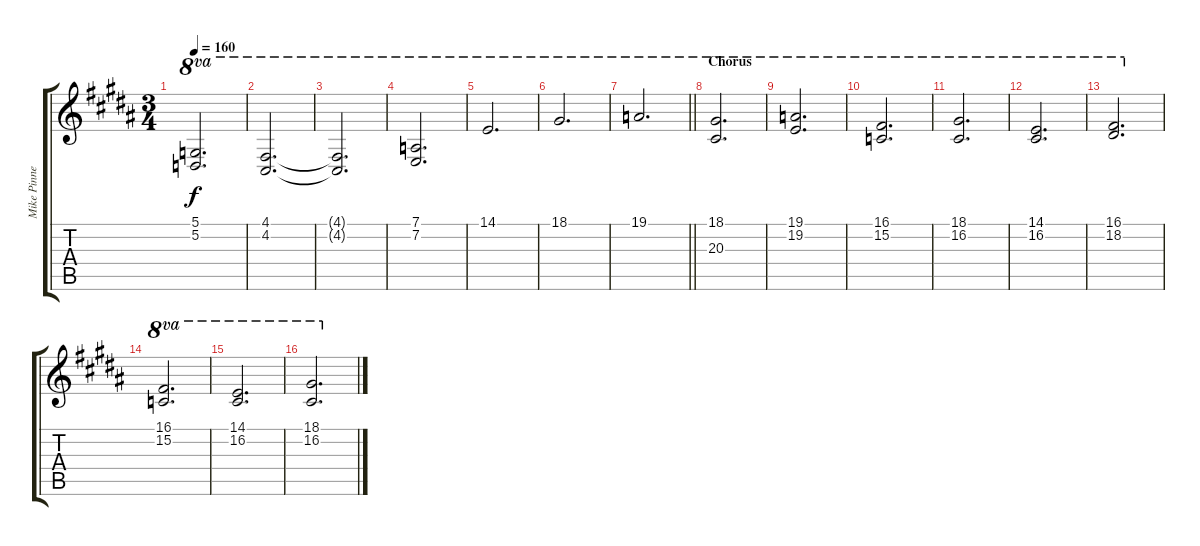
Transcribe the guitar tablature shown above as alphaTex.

\track ("Mike Pinnella (strings)" "Mike Pinne") {instrument stringensemble1}
\staff {score tabs}
\tuning (D4 A3 F3 C3 G2 D2) {hide}
\ts (3 4)
\tempo 160
\clef g2
\ks g#minor
(5.1{t} 5.2{t}).2{d ot 8va dy f} |
(4.1 4.2).2{d ot 8va} |
(4.1{t} 4.2{t}).2{d ot 8va} |
(7.1 7.2).2{d ot 8va} |
14.1.2{d ot 8va} |
18.1.2{d ot 8va} |
\barLineRight lightlight
19.1.2{d ot 8va} |
\section ("" "Chorus")
(18.1 20.3).2{d ot 8va} |
(19.1 19.2).2{d ot 8va} |
(16.1 15.2).2{d ot 8va} |
(18.1 16.2).2{d ot 8va} |
(14.1 16.2).2{d ot 8va} |
(16.1 18.2).2{d ot 8va} |
(16.1 15.2).2{d ot 8va} |
(14.1 16.2).2{d ot 8va} |
(18.1 16.2).2{d ot 8va}
